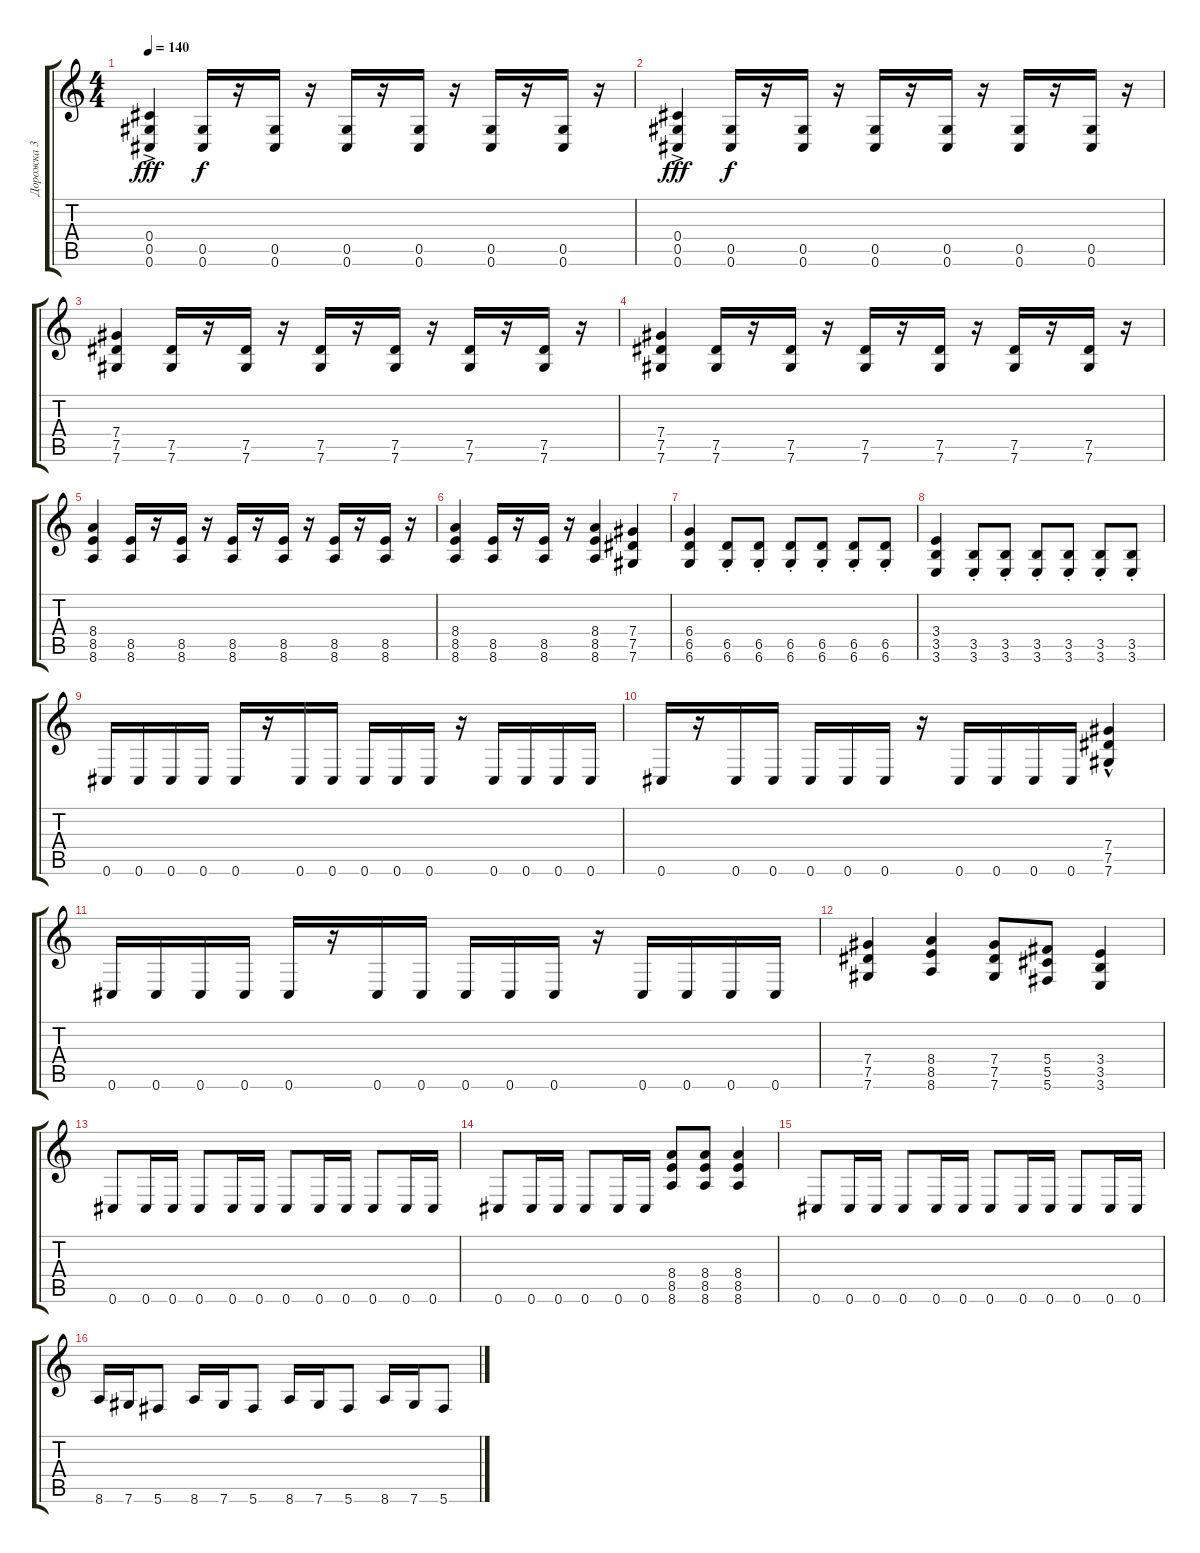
\track ("Дорожка 3" "Дорожка 3") {instrument distortionguitar}
\staff {score tabs}
\tuning (Eb4 Bb3 Gb3 Db3 Ab2 Db2) {hide}
\ts (4 4)
\tempo 140
\clef g2
\ks c
(0.4{ac} 0.5 0.6).4{dy fff} (0.5 0.6).16{dy f} r.16 (0.5 0.6).16 r.16 (0.5 0.6).16 r.16 (0.5 0.6).16 r.16 (0.5 0.6).16 r.16 (0.5 0.6).16 r.16 |
(0.4{ac} 0.5 0.6).4{dy fff} (0.5 0.6).16{dy f} r.16 (0.5 0.6).16 r.16 (0.5 0.6).16 r.16 (0.5 0.6).16 r.16 (0.5 0.6).16 r.16 (0.5 0.6).16 r.16 |
(7.4 7.5 7.6).4 (7.5 7.6).16 r.16 (7.5 7.6).16 r.16 (7.5 7.6).16 r.16 (7.5 7.6).16 r.16 (7.5 7.6).16 r.16 (7.5 7.6).16 r.16 |
(7.4 7.5 7.6).4 (7.5 7.6).16 r.16 (7.5 7.6).16 r.16 (7.5 7.6).16 r.16 (7.5 7.6).16 r.16 (7.5 7.6).16 r.16 (7.5 7.6).16 r.16 |
(8.4 8.5 8.6).4 (8.5 8.6).16 r.16 (8.5 8.6).16 r.16 (8.5 8.6).16 r.16 (8.5 8.6).16 r.16 (8.5 8.6).16 r.16 (8.5 8.6).16 r.16 |
(8.4 8.5 8.6).4 (8.5 8.6).16 r.16 (8.5 8.6).16 r.16 (8.4 8.5 8.6).4 (7.4 7.5 7.6).4 |
(6.4 6.5 6.6).4 (6.5{st} 6.6{st}).8 (6.5{st} 6.6{st}).8 (6.5{st} 6.6{st}).8 (6.5{st} 6.6{st}).8 (6.5{st} 6.6{st}).8 (6.5{st} 6.6{st}).8 |
(3.4 3.5 3.6).4 (3.5{st} 3.6{st}).8 (3.5{st} 3.6{st}).8 (3.5{st} 3.6{st}).8 (3.5{st} 3.6{st}).8 (3.5{st} 3.6{st}).8 (3.5{st} 3.6{st}).8 |
0.6.16 0.6.16 0.6.16 0.6.16 0.6.16 r.16 0.6.16 0.6.16 0.6.16 0.6.16 0.6.16 r.16 0.6.16 0.6.16 0.6.16 0.6.16 |
0.6.16 r.16 0.6.16 0.6.16 0.6.16 0.6.16 0.6.16 r.16 0.6.16 0.6.16 0.6.16 0.6.16 (7.4{hac} 7.5 7.6).4 |
0.6.16 0.6.16 0.6.16 0.6.16 0.6.16 r.16 0.6.16 0.6.16 0.6.16 0.6.16 0.6.16 r.16 0.6.16 0.6.16 0.6.16 0.6.16 |
(7.4 7.5 7.6).4 (8.4 8.5 8.6).4 (7.4 7.5 7.6).8 (5.4 5.5 5.6).8 (3.4 3.5 3.6).4 |
0.6.8 0.6.16 0.6.16 0.6.8 0.6.16 0.6.16 0.6.8 0.6.16 0.6.16 0.6.8 0.6.16 0.6.16 |
0.6.8 0.6.16 0.6.16 0.6.8 0.6.16 0.6.16 (8.4 8.5 8.6).8 (8.4 8.5 8.6).8 (8.4 8.5 8.6).4 |
0.6.8 0.6.16 0.6.16 0.6.8 0.6.16 0.6.16 0.6.8 0.6.16 0.6.16 0.6.8 0.6.16 0.6.16 |
8.6.16 7.6.16 5.6.8 8.6.16 7.6.16 5.6.8 8.6.16 7.6.16 5.6.8 8.6.16 7.6.16 5.6.8
